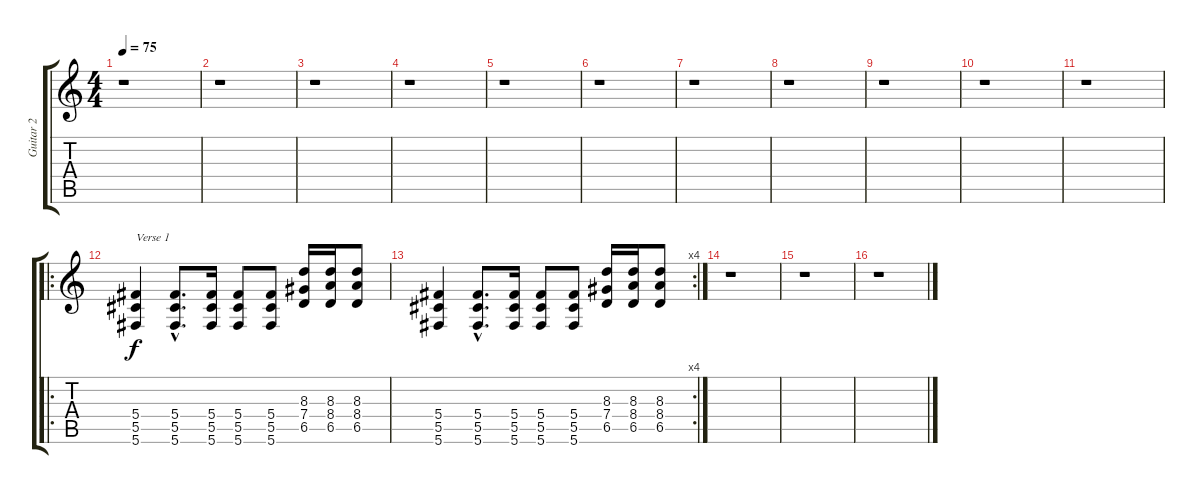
\track ("Guitar 2" "Guitar 2") {instrument distortionguitar}
\staff {score tabs}
\tuning (Eb4 Bb3 Gb3 Db3 Ab2 Db2) {hide}
\ts (4 4)
\tempo 75
\clef g2
\ks c
r.1{dy f instrument distortionguitar} |
r.1 |
r.1 |
r.1 |
r.1 |
r.1 |
r.1 |
r.1 |
r.1 |
r.1 |
r.1 |
\ro
(5.4 5.5 5.6).4{txt "Verse 1"} (5.4{hac} 5.5{hac} 5.6{hac}).8{d} (5.4 5.5 5.6).16 (5.4 5.5 5.6).8 (5.4 5.5 5.6).8 (8.3 7.4 6.5).16 (8.3 8.4 6.5).16 (8.3 8.4 6.5).8 |
\rc 4
(5.4 5.5 5.6).4 (5.4{hac} 5.5{hac} 5.6{hac}).8{d} (5.4 5.5 5.6).16 (5.4 5.5 5.6).8 (5.4 5.5 5.6).8 (8.3 7.4 6.5).16 (8.3 8.4 6.5).16 (8.3 8.4 6.5).8 |
r.1 |
r.1 |
r.1
